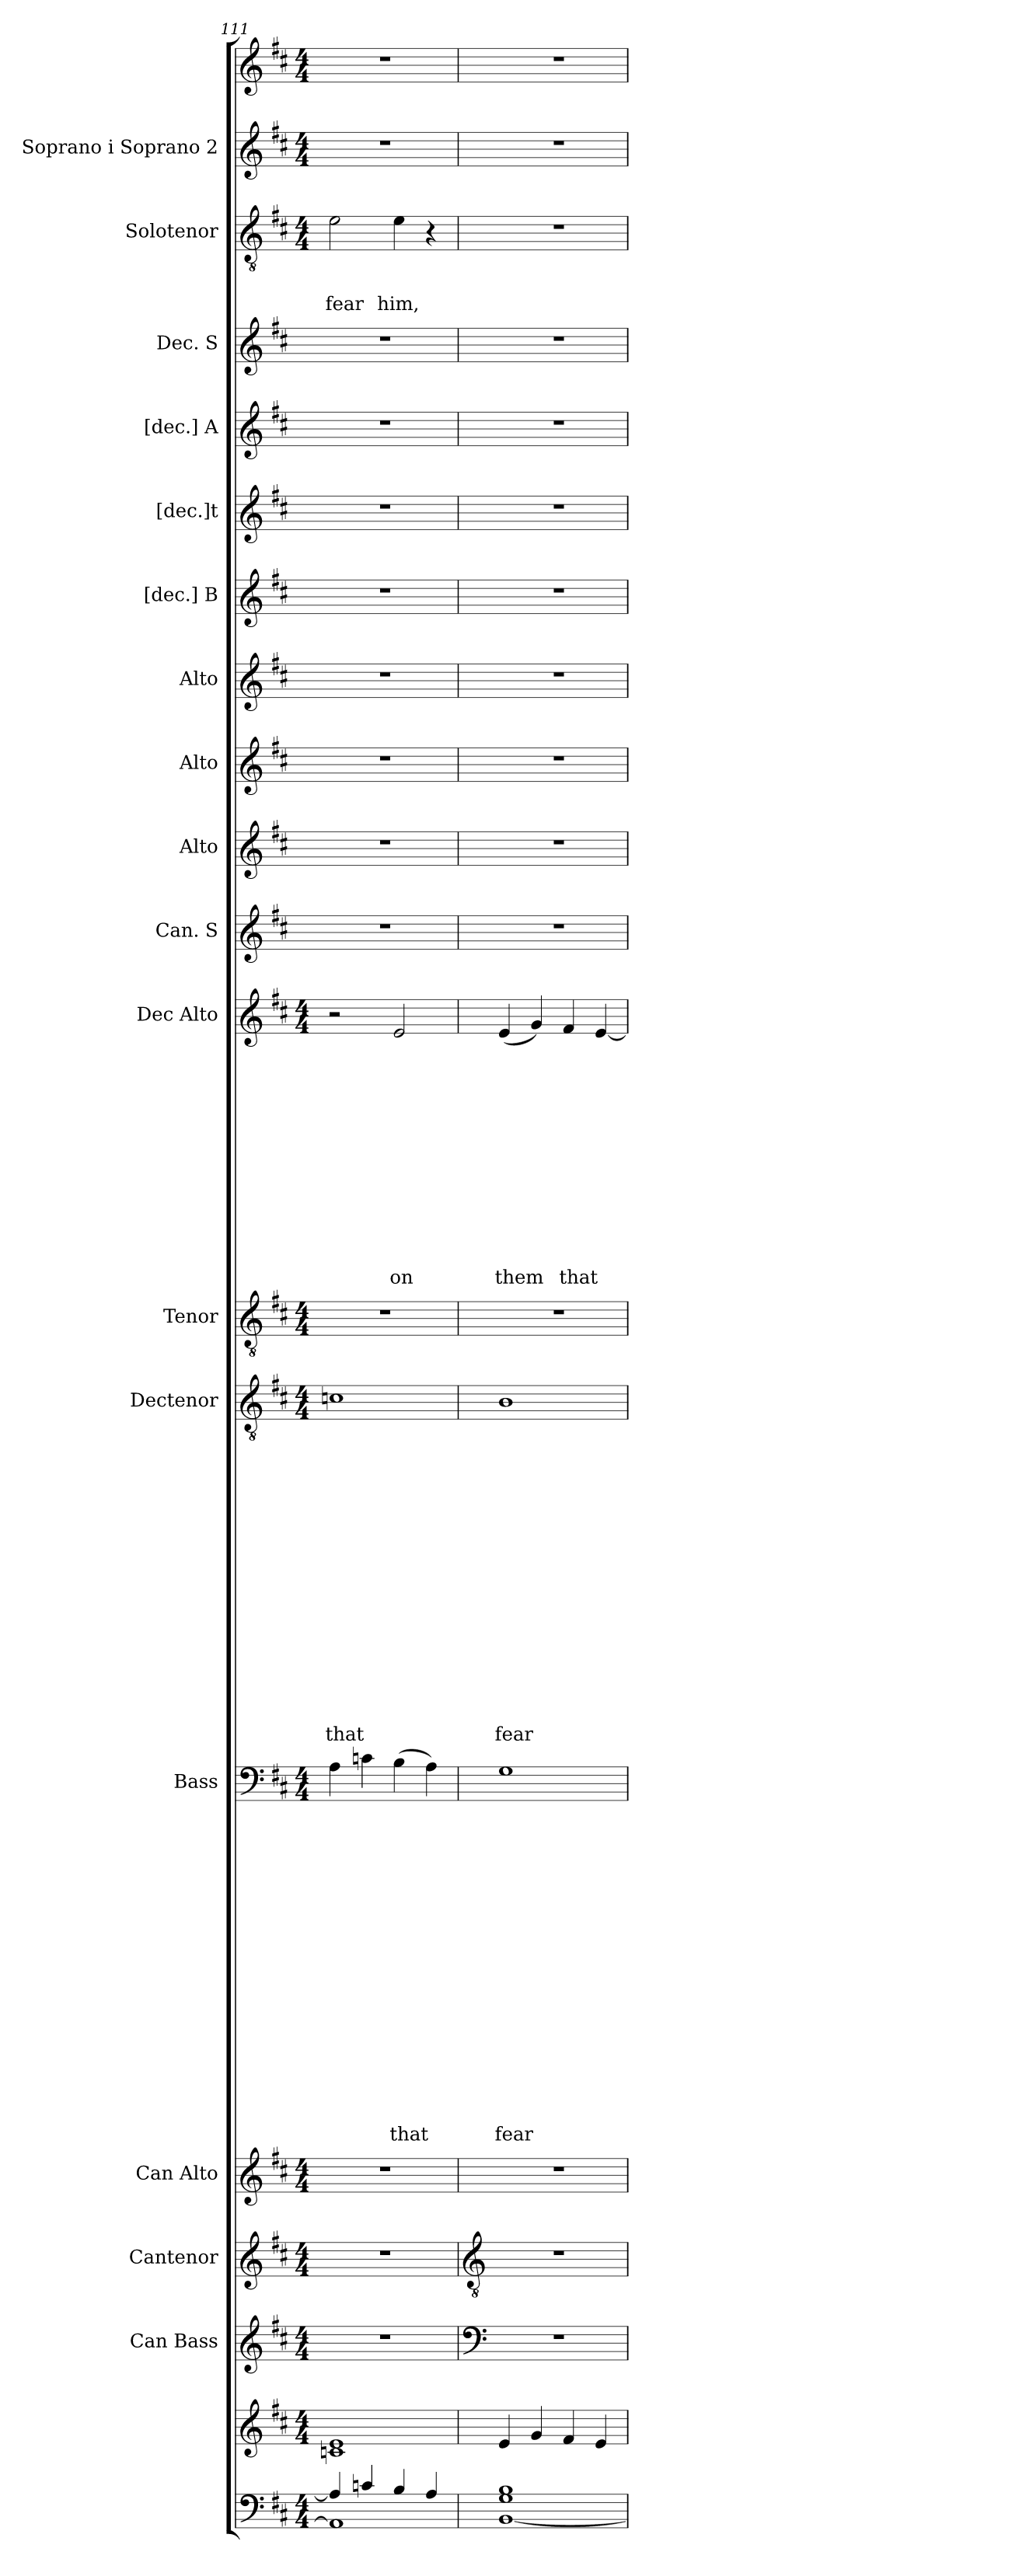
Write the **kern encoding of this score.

**kern	**kern	**kern	**kern	**kern	**kern	**text	**text	**text	**text	**text	**text	**text	**text	**text	**text	**text	**text	**text	**text	**text	**text	**text	**text	**kern	**text	**text	**text	**text	**text	**text	**text	**text	**text	**text	**text	**text	**text	**text	**text	**text	**text	**kern	**kern	**text	**text	**text	**text	**text	**text	**text	**text	**text	**text	**text	**text	**text	**kern	**kern	**kern	**kern	**kern	**kern	**kern	**kern	**kern	**text	**text	**text	**kern	**kern
*part19	*part18	*part17	*part16	*part15	*part14	*part14	*part14	*part14	*part14	*part14	*part14	*part14	*part14	*part14	*part14	*part14	*part14	*part14	*part14	*part14	*part14	*part14	*part14	*part13	*part13	*part13	*part13	*part13	*part13	*part13	*part13	*part13	*part13	*part13	*part13	*part13	*part13	*part13	*part13	*part13	*part13	*part12	*part11	*part11	*part11	*part11	*part11	*part11	*part11	*part11	*part11	*part11	*part11	*part11	*part11	*part11	*part10	*part9	*part8	*part7	*part6	*part5	*part4	*part3	*part2	*part2	*part2	*part2	*part1	*part1
*staff20	*staff19	*staff18	*staff17	*staff16	*staff15	*staff15	*staff15	*staff15	*staff15	*staff15	*staff15	*staff15	*staff15	*staff15	*staff15	*staff15	*staff15	*staff15	*staff15	*staff15	*staff15	*staff15	*staff15	*staff14	*staff14	*staff14	*staff14	*staff14	*staff14	*staff14	*staff14	*staff14	*staff14	*staff14	*staff14	*staff14	*staff14	*staff14	*staff14	*staff14	*staff14	*staff13	*staff12	*staff12	*staff12	*staff12	*staff12	*staff12	*staff12	*staff12	*staff12	*staff12	*staff12	*staff12	*staff12	*staff12	*staff11	*staff10	*staff9	*staff8	*staff7	*staff6	*staff5	*staff4	*staff3	*staff3	*staff3	*staff3	*staff2	*staff1
*	*	*I"Can Bass	*I"Cantenor	*I"Can Alto	*I"Bass	*	*	*	*	*	*	*	*	*	*	*	*	*	*	*	*	*	*	*I"Dectenor	*	*	*	*	*	*	*	*	*	*	*	*	*	*	*	*	*	*I"Tenor	*I"Dec Alto	*	*	*	*	*	*	*	*	*	*	*	*	*	*I"Can. S	*I"Alto	*I"Alto	*I"Alto	*I"[dec.] B	*I"[dec.]t	*I"[dec.] A	*I"Dec. S	*I"Solotenor	*	*	*	*I"Soprano i Soprano 2	*
*	*	*	*	*I'Can Alto	*I'Bass	*	*	*	*	*	*	*	*	*	*	*	*	*	*	*	*	*	*	*I'Dectenor	*	*	*	*	*	*	*	*	*	*	*	*	*	*	*	*	*	*	*I'Dec Alto	*	*	*	*	*	*	*	*	*	*	*	*	*	*	*	*	*	*	*	*	*	*	*	*	*	*I'Si	*
*clefF4	*clefG2	*clefG2	*clefG2	*clefG2	*clefF4	*	*	*	*	*	*	*	*	*	*	*	*	*	*	*	*	*	*	*clefGv2	*	*	*	*	*	*	*	*	*	*	*	*	*	*	*	*	*	*clefGv2	*clefG2	*	*	*	*	*	*	*	*	*	*	*	*	*	*clefG2	*clefG2	*clefG2	*clefG2	*clefG2	*clefG2	*clefG2	*clefG2	*clefGv2	*	*	*	*clefG2	*clefG2
*k[f#c#]	*k[f#c#]	*k[f#c#]	*k[f#c#]	*k[f#c#]	*k[f#c#]	*	*	*	*	*	*	*	*	*	*	*	*	*	*	*	*	*	*	*k[f#c#]	*	*	*	*	*	*	*	*	*	*	*	*	*	*	*	*	*	*k[f#c#]	*k[f#c#]	*	*	*	*	*	*	*	*	*	*	*	*	*	*k[f#c#]	*k[f#c#]	*k[f#c#]	*k[f#c#]	*k[f#c#]	*k[f#c#]	*k[f#c#]	*k[f#c#]	*k[f#c#]	*	*	*	*k[f#c#]	*k[f#c#]
*D:	*D:	*D:	*D:	*D:	*D:	*	*	*	*	*	*	*	*	*	*	*	*	*	*	*	*	*	*	*D:	*	*	*	*	*	*	*	*	*	*	*	*	*	*	*	*	*	*D:	*D:	*	*	*	*	*	*	*	*	*	*	*	*	*	*D:	*D:	*D:	*D:	*D:	*D:	*D:	*D:	*D:	*	*	*	*D:	*D:
*M4/4	*M4/4	*M4/4	*M4/4	*M4/4	*M4/4	*	*	*	*	*	*	*	*	*	*	*	*	*	*	*	*	*	*	*M4/4	*	*	*	*	*	*	*	*	*	*	*	*	*	*	*	*	*	*M4/4	*M4/4	*	*	*	*	*	*	*	*	*	*	*	*	*	*	*	*	*	*	*	*	*	*M4/4	*	*	*	*M4/4	*M4/4
=111	=111	=111	=111	=111	=111	=111	=111	=111	=111	=111	=111	=111	=111	=111	=111	=111	=111	=111	=111	=111	=111	=111	=111	=111	=111	=111	=111	=111	=111	=111	=111	=111	=111	=111	=111	=111	=111	=111	=111	=111	=111	=111	=111	=111	=111	=111	=111	=111	=111	=111	=111	=111	=111	=111	=111	=111	=111	=111	=111	=111	=111	=111	=111	=111	=111	=111	=111	=111	=111	=111
*^	*	*	*	*	*	*	*	*	*	*	*	*	*	*	*	*	*	*	*	*	*	*	*	*	*	*	*	*	*	*	*	*	*	*	*	*	*	*	*	*	*	*	*	*	*	*	*	*	*	*	*	*	*	*	*	*	*	*	*	*	*	*	*	*	*	*	*	*	*	*
!	!	!	!	!	!	!	!	!	!	!	!	!	!	!	!	!	!	!	!	!	!	!	!	!	!	!	!	!	!	!	!	!	!	!	!	!	!	!	!	!	!	!LO:LY:b	!	!	!	!	!	!	!	!	!	!	!	!	!	!	!	!	!	!	!	!	!	!	!	!	!	!	!LO:LY:b	!	!
4A/]	1AA]	1cn 1e	1r	1r	1r	4A\	.	.	.	.	.	.	.	.	.	.	.	.	.	.	.	.	.	.	1cn	.	.	.	.	.	.	.	.	.	.	.	.	.	.	.	.	that	1r	2r	.	.	.	.	.	.	.	.	.	.	.	.	.	1r	1r	1r	1r	1r	1r	1r	1r	2e\	.	.	fear	1r	1r
4cn/	.	.	.	.	.	4cn\	.	.	.	.	.	.	.	.	.	.	.	.	.	.	.	.	.	.	.	.	.	.	.	.	.	.	.	.	.	.	.	.	.	.	.	.	.	.	.	.	.	.	.	.	.	.	.	.	.	.	.	.	.	.	.	.	.	.	.	.	.	.	.	.	.
!	!	!	!	!	!	!	!	!	!	!	!	!	!	!	!	!	!	!	!	!	!	!	!	!LO:LY:b	!	!	!	!	!	!	!	!	!	!	!	!	!	!	!	!	!	!	!	!	!	!	!	!	!	!	!	!	!	!	!	!	!LO:LY:b	!	!	!	!	!	!	!	!	!	!	!	!LO:LY:b	!	!
4B/	.	.	.	.	.	(>4B\	.	.	.	.	.	.	.	.	.	.	.	.	.	.	.	.	.	that	.	.	.	.	.	.	.	.	.	.	.	.	.	.	.	.	.	.	.	2e/	.	.	.	.	.	.	.	.	.	.	.	.	on	.	.	.	.	.	.	.	.	4e\	.	.	him,	.	.
4A/	.	.	.	.	.	4A\)	.	.	.	.	.	.	.	.	.	.	.	.	.	.	.	.	.	.	.	.	.	.	.	.	.	.	.	.	.	.	.	.	.	.	.	.	.	.	.	.	.	.	.	.	.	.	.	.	.	.	.	.	.	.	.	.	.	.	.	4r	.	.	.	.	.
*v	*v	*	*	*	*	*	*	*	*	*	*	*	*	*	*	*	*	*	*	*	*	*	*	*	*	*	*	*	*	*	*	*	*	*	*	*	*	*	*	*	*	*	*	*	*	*	*	*	*	*	*	*	*	*	*	*	*	*	*	*	*	*	*	*	*	*	*	*	*	*	*
!!LO:LB:g=z
=112	=112	=112	=112	=112	=112	=112	=112	=112	=112	=112	=112	=112	=112	=112	=112	=112	=112	=112	=112	=112	=112	=112	=112	=112	=112	=112	=112	=112	=112	=112	=112	=112	=112	=112	=112	=112	=112	=112	=112	=112	=112	=112	=112	=112	=112	=112	=112	=112	=112	=112	=112	=112	=112	=112	=112	=112	=112	=112	=112	=112	=112	=112	=112	=112	=112	=112	=112	=112	=112	=112
*	*	*clefF4	*clefGv2	*	*	*	*	*	*	*	*	*	*	*	*	*	*	*	*	*	*	*	*	*	*	*	*	*	*	*	*	*	*	*	*	*	*	*	*	*	*	*	*	*	*	*	*	*	*	*	*	*	*	*	*	*	*	*	*	*	*	*	*	*	*	*	*	*	*	*
!	!	!	!	!	!	!	!	!	!	!	!	!	!	!	!	!	!	!	!	!	!	!	!LO:LY:b	!	!	!	!	!	!	!	!	!	!	!	!	!	!	!	!	!	!LO:LY:b	!	!	!	!	!	!	!	!	!	!	!	!	!	!	!LO:LY:b	!	!	!	!	!	!	!	!	!	!	!	!	!	!
[<1BB 1G 1B	4e/	1r	1r	1r	1G	.	.	.	.	.	.	.	.	.	.	.	.	.	.	.	.	.	fear	1B	.	.	.	.	.	.	.	.	.	.	.	.	.	.	.	.	fear	1r	(<4e/	.	.	.	.	.	.	.	.	.	.	.	.	them	1r	1r	1r	1r	1r	1r	1r	1r	1r	.	.	.	1r	1r
.	4g/	.	.	.	.	.	.	.	.	.	.	.	.	.	.	.	.	.	.	.	.	.	.	.	.	.	.	.	.	.	.	.	.	.	.	.	.	.	.	.	.	.	4g/)	.	.	.	.	.	.	.	.	.	.	.	.	.	.	.	.	.	.	.	.	.	.	.	.	.	.	.
!	!	!	!	!	!	!	!	!	!	!	!	!	!	!	!	!	!	!	!	!	!	!	!	!	!	!	!	!	!	!	!	!	!	!	!	!	!	!	!	!	!	!	!	!	!	!	!	!	!	!	!	!	!	!	!	!LO:LY:b	!	!	!	!	!	!	!	!	!	!	!	!	!	!
.	4f#/	.	.	.	.	.	.	.	.	.	.	.	.	.	.	.	.	.	.	.	.	.	.	.	.	.	.	.	.	.	.	.	.	.	.	.	.	.	.	.	.	.	4f#/	.	.	.	.	.	.	.	.	.	.	.	.	that	.	.	.	.	.	.	.	.	.	.	.	.	.	.
.	4e/	.	.	.	.	.	.	.	.	.	.	.	.	.	.	.	.	.	.	.	.	.	.	.	.	.	.	.	.	.	.	.	.	.	.	.	.	.	.	.	.	.	[<4e/	.	.	.	.	.	.	.	.	.	.	.	.	.	.	.	.	.	.	.	.	.	.	.	.	.	.	.
=	=	=	=	=	=	=	=	=	=	=	=	=	=	=	=	=	=	=	=	=	=	=	=	=	=	=	=	=	=	=	=	=	=	=	=	=	=	=	=	=	=	=	=	=	=	=	=	=	=	=	=	=	=	=	=	=	=	=	=	=	=	=	=	=	=	=	=	=	=	=
*-	*-	*-	*-	*-	*-	*-	*-	*-	*-	*-	*-	*-	*-	*-	*-	*-	*-	*-	*-	*-	*-	*-	*-	*-	*-	*-	*-	*-	*-	*-	*-	*-	*-	*-	*-	*-	*-	*-	*-	*-	*-	*-	*-	*-	*-	*-	*-	*-	*-	*-	*-	*-	*-	*-	*-	*-	*-	*-	*-	*-	*-	*-	*-	*-	*-	*-	*-	*-	*-	*-
